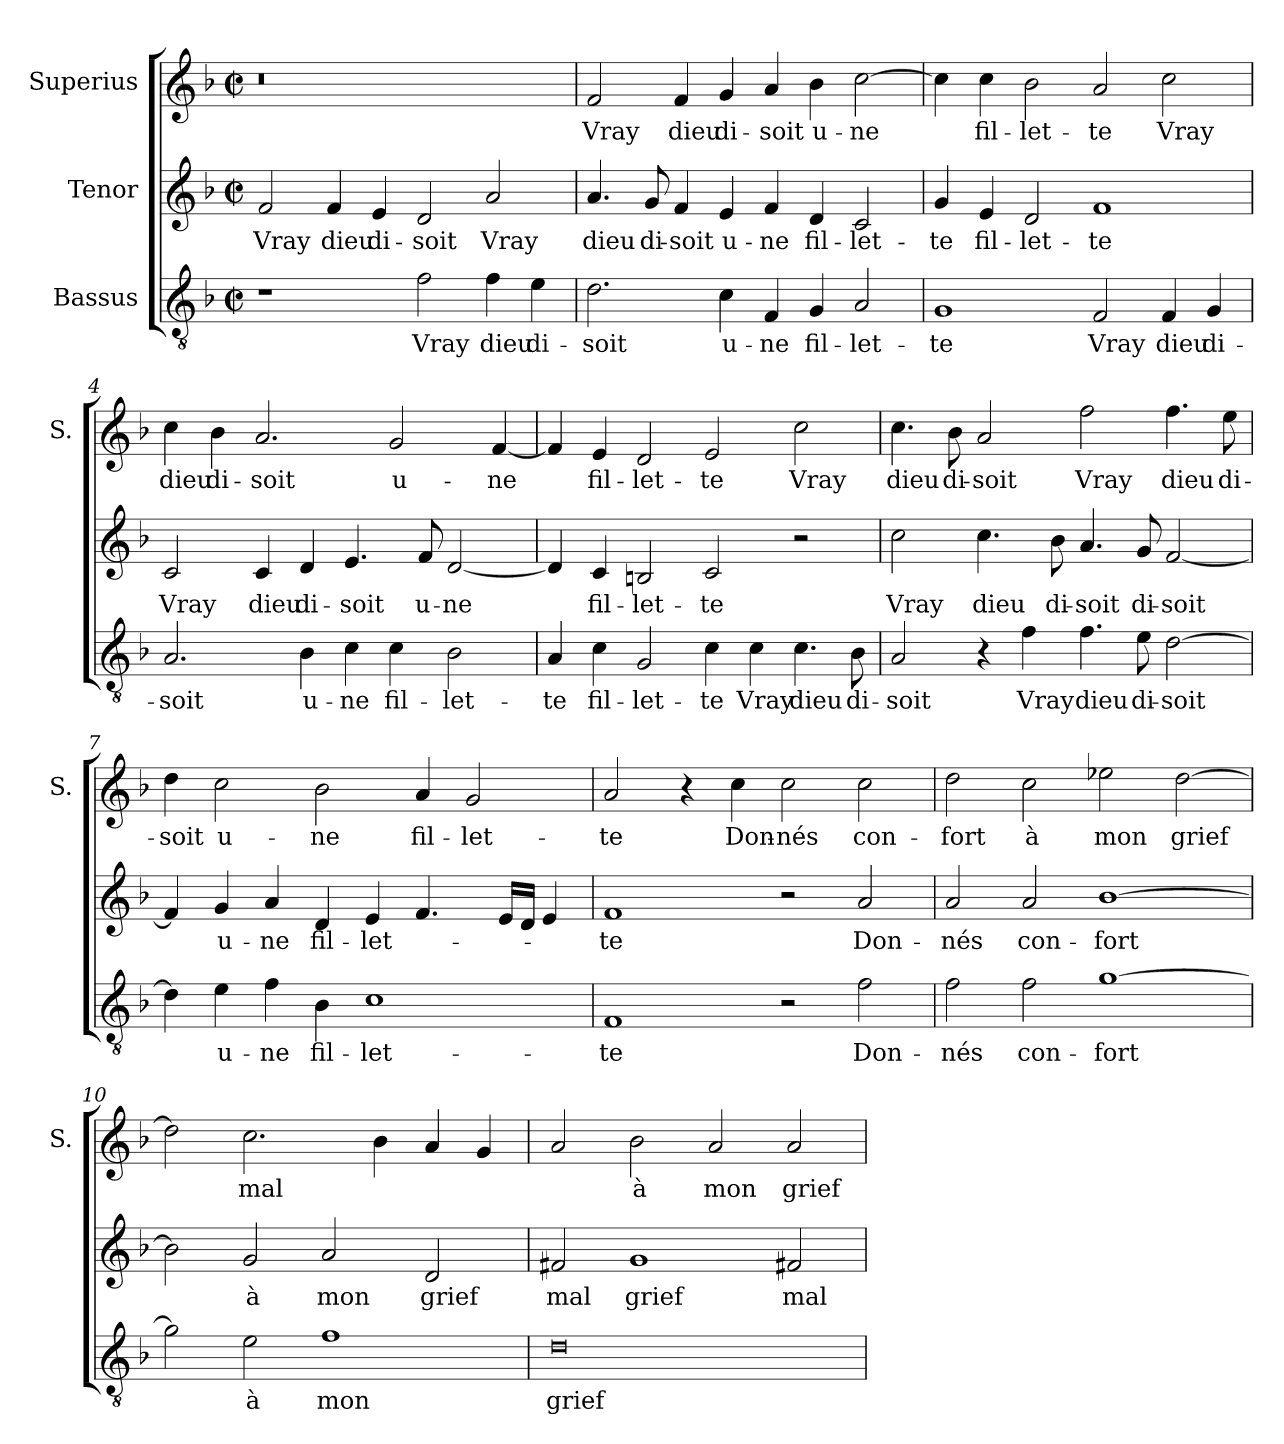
**kern	**text	**kern	**text	**kern	**text
*part3	*part3	*part2	*part2	*part1	*part1
*staff3	*staff3	*staff2	*staff2	*staff1	*staff1
*I"Bassus	*	*I"Tenor	*	*I"Superius	*
*	*	*	*	*I'S.	*
*clefGv2	*	*clefG2	*	*clefG2	*
*k[b-]	*	*k[b-]	*	*k[b-]	*
*F:	*	*F:	*	*F:	*
*M2/2	*	*M2/2	*	*M2/2	*
*met(c|)	*	*met(c|)	*	*met(c|)	*
=1	=1	=1	=1	=1	=1
!	!	!	!	!LO:N:vis=0	!
1r	.	2f/	Vray	1r	.
.	.	4f/	dieu	.	.
.	.	4e/	di-	.	.
2f\	Vray	2d/	-soit	1ryy	.
4f\	dieu	2a/	Vray	.	.
4e\	di-	.	.	.	.
=2	=2	=2	=2	=2	=2
2.d\	-soit	4.a/	dieu	2f/	Vray
.	.	8g/	di-	.	.
.	.	4f/	-soit	4f/	dieu
4c\	u-	4e/	u-	4g/	di-
4F/	-ne	4f/	-ne	4a/	-soit
4G/	fil-	4d/	fil-	4b-\	u-
2A/	-let-	2c/	-let-	[2cc\	-ne
=3	=3	=3	=3	=3	=3
1G/	-te	4g/	-te	4cc\]	.
.	.	4e/	fil-	4cc\	fil-
.	.	2d/	-let-	2b-\	-let-
2F/	Vray	1f/	-te	2a/	-te
4F/	dieu	.	.	2cc\	Vray
4G/	di-	.	.	.	.
=4	=4	=4	=4	=4	=4
2.A/	-soit	2c/	Vray	4cc\	dieu
.	.	.	.	4b-\	di-
.	.	4c/	dieu	2.a/	-soit
4B-\	u-	4d/	di-	.	.
4c\	-ne	4.e/	-soit	.	.
4c\	fil-	.	.	2g/	u-
.	.	8f/	u-	.	.
2B-\	-let-	[2d/	-ne	.	.
.	.	.	.	[4f/	-ne
!!LO:LB:g=z
=5	=5	=5	=5	=5	=5
4A/	-te	4d/]	.	4f/]	.
4c\	fil-	4c/	fil-	4e/	fil-
2G/	-let-	2Bn/	-let-	2d/	-let-
4c\	-te	2c/	-te	2e/	-te
4c\	Vray	.	.	.	.
4.c\	dieu	2r	.	2cc\	Vray
8B-\	di-	.	.	.	.
=6	=6	=6	=6	=6	=6
2A/	-soit	2cc\	Vray	4.cc\	dieu
.	.	.	.	8b-\	di-
4r	.	4.cc\	dieu	2a/	-soit
4f\	Vray	.	.	.	.
.	.	8b-\	di-	.	.
4.f\	dieu	4.a/	-soit	2ff\	Vray
8e\	di-	8g/	di-	.	.
[2d\	-soit	[2f/	-soit	4.ff\	dieu
.	.	.	.	8ee\	di-
=7	=7	=7	=7	=7	=7
4d\]	.	4f/]	.	4dd\	-soit
4e\	u-	4g/	u-	2cc\	u-
4f\	-ne	4a/	-ne	.	.
4B-\	fil-	4d/	fil-	2b-\	-ne
1c\	-let-	4e/	-let-	.	.
.	.	4.f/	.	4a/	fil-
.	.	.	.	2g/	-let-
.	.	16e/LL	.	.	.
.	.	16d/JJ	.	.	.
.	.	4e/	.	.	.
=8	=8	=8	=8	=8	=8
1F/	-te	1f/	-te	2a/	-te
.	.	.	.	4r	.
.	.	.	.	4cc\	Don-
2r	.	2r	.	2cc\	-nés
2f\	Don-	2a/	Don-	2cc\	con-
!!LO:LB:g=z
=9	=9	=9	=9	=9	=9
2f\	-nés	2a/	-nés	2dd\	-fort
2f\	con-	2a/	con-	2cc\	à
[1g\	-fort	[1b-\	-fort	2ee-X\	mon
.	.	.	.	[2dd\	grief
=10	=10	=10	=10	=10	=10
2g\]	.	2b-\]	.	2dd\]	.
2e\	à	2g/	à	2.cc\	mal
1f\	mon	2a/	mon	.	.
.	.	.	.	4b-\	.
.	.	2d/	grief	4a/	.
.	.	.	.	4g/	.
=11	=11	=11	=11	=11	=11
0d\	grief	2f#X/	mal	2a/	.
.	.	1g/	grief	2b-\	à
.	.	.	.	2a/	mon
.	.	2f#X/	mal	2a/	grief
=	=	=	=	=	=
*-	*-	*-	*-	*-	*-
